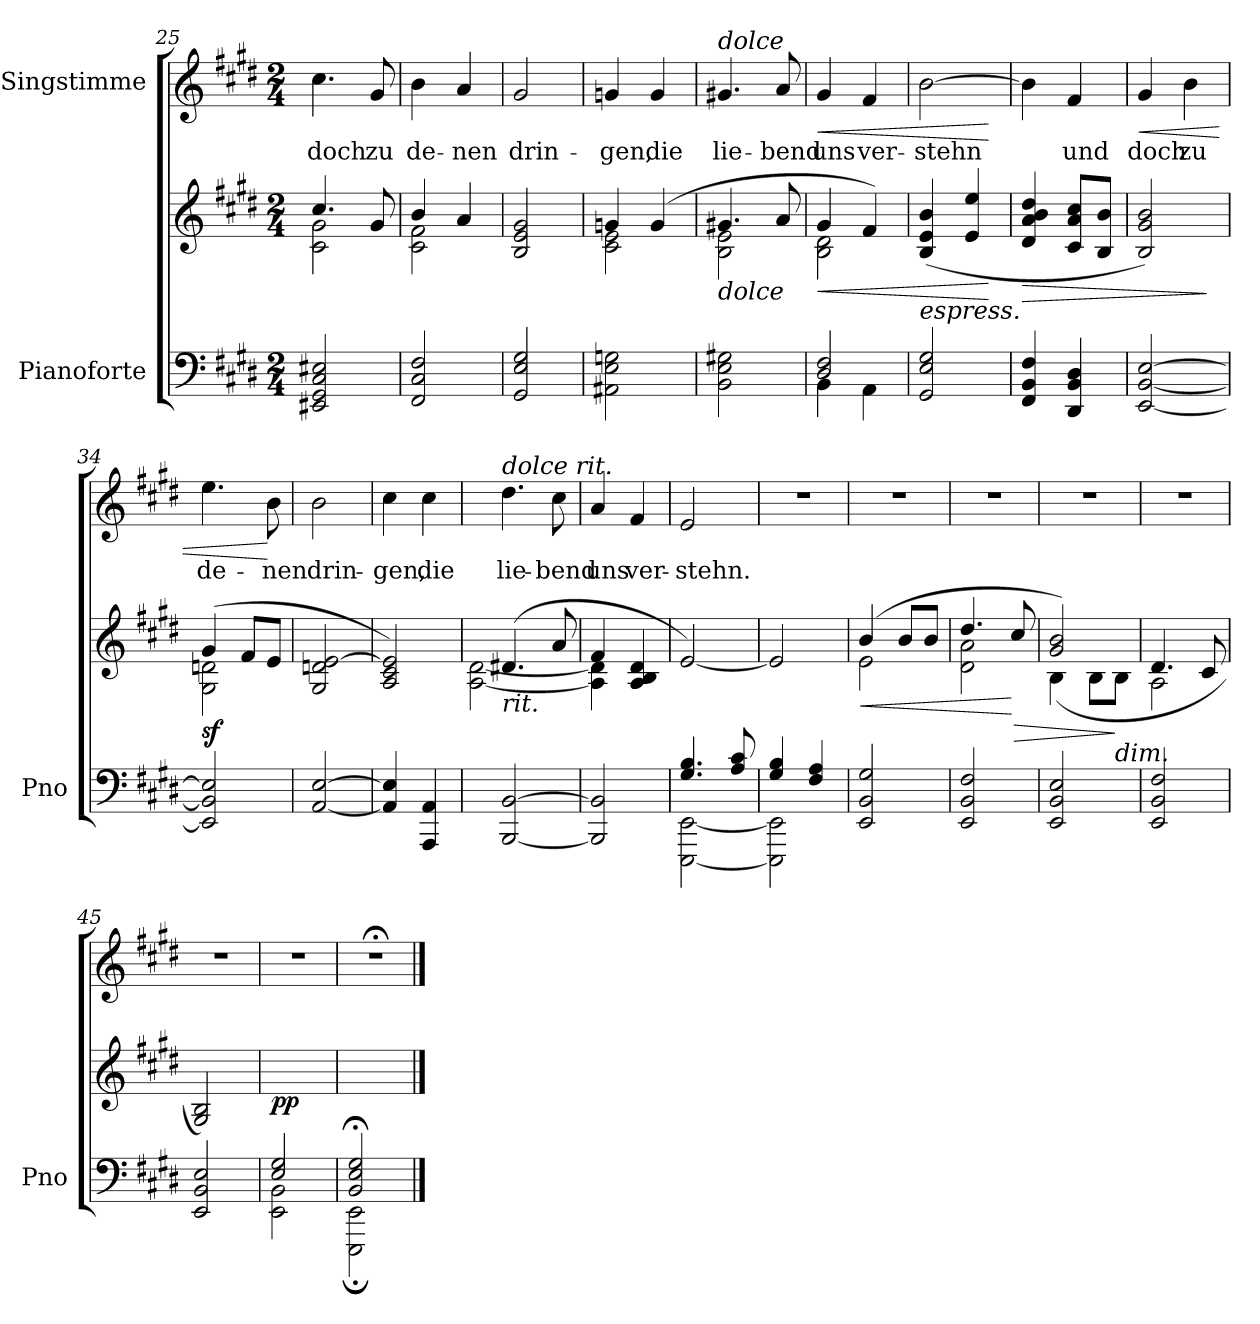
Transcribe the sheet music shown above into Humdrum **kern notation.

**kern	**kern	**dynam	**kern	**text	**dynam
*part2	*part2	*part2	*part1	*part1	*part1
*staff3	*staff2	*staff2/3	*staff1	*staff1	*staff1
*I"Pianoforte	*	*	*I"Singstimme	*	*
*I'Pno	*	*	*	*	*
*clefF4	*clefG2	*	*clefG2	*	*
*k[f#c#g#d#]	*k[f#c#g#d#]	*	*k[f#c#g#d#]	*	*
*M2/4	*M2/4	*	*M2/4	*	*
=25	=25	=25	=25	=25	=25
*	*^	*	*	*	*
!	!	!	!	!	!LO:LY:b	!
2EE#X/ 2GG#/ 2C#/ 2E#X/	4.cc#/	2c#\ 2g#\	.	4.cc#\	doch	.
!	!	!	!	!	!LO:LY:b	!
.	8g#/	.	.	8g#/	zu	.
!!LO:LB:g=z
=26	=26	=26	=26	=26	=26	=26
!	!	!	!	!	!LO:LY:b	!
2FF#/ 2C#/ 2F#/	4b/	2c#\ 2f#\	.	4b\	de-	.
!	!	!	!	!	!LO:LY:b	!
.	4a/	.	.	4a/	-nen	.
*	*v	*v	*	*	*	*
=27	=27	=27	=27	=27	=27
!	!	!	!	!LO:LY:b	!
2GG#/ 2E/ 2G#/	2B/ 2e/ 2g#/	.	2g#/	drin-	.
=28	=28	=28	=28	=28	=28
*	*^	*	*	*	*
!	!	!	!	!	!LO:LY:b	!
2AA#X\ 2E\ 2Gn\	4gn/	2c#\ 2e\	.	4gn/	-gen,	.
!	!	!	!	!	!LO:LY:b	!
.	(4g/	.	.	4g/	die	.
=29	=29	=29	=29	=29	=29	=29
!	!	!	!	!LO:TX:a:i:t=dolce	!	!
!	!LO:TX:b:i:t=dolce	!	!	!	!	!
!	!	!	!	!	!LO:LY:b	!
2BB\ 2E\ 2G#X\	4.g#X/	2B\ 2e\	.	4.g#X/	lie-	.
!	!	!	!	!	!LO:LY:b	!
.	8a/	.	.	8a/	-bend	.
=30	=30	=30	=30	=30	=30	=30
*^	*	*	*	*	*	*
!	!	!	!	!LO:HP:b	!	!LO:LY:b	!LO:HP:b
2D#/ 2F#/	4BB\	4g#/	2B\ 2d#\	<	4g#/	uns	<
!	!	!	!	!	!	!LO:LY:b	!
.	4AA\	4f#/)	.	.	4f#/	ver-	.
*	*	*v	*v	*	*	*	*
=31	=31	=31	=31	=31	=31	=31
!	!	!LO:TX:b:i:t=espress.	!	!	!	!
!	!	!	!	!	!LO:LY:b	!
*v	*v	*	*	*	*	*
2GG#/ 2E/ 2G#/	(>4B/ 4e/ 4b/	.	[2b\	-stehn	.
.	4e/ 4ee/	.	.	.	.
.	.	[	.	.	[
!!LO:LB:g=z
=32	=32	=32	=32	=32	=32
!	!	!LO:HP:b	!	!	!
4FF#/ 4BB/ 4F#/	4d#/ 4a/ 4b/ 4dd#/	>	4b\]	.	.
!	!	!	!	!LO:LY:b	!
4DD#/ 4BB/ 4D#/	8c#/ 8a/ 8cc#/L	.	4f#/	und	.
.	8B/ 8b/J	.	.	.	.
=33	=33	=33	=33	=33	=33
!	!	!	!	!LO:LY:b	!LO:HP:b
[2EE/ [2BB/ [2E/	2B/ 2g#/ 2b/)	.	4g#/	doch	<
!	!	!	!	!LO:LY:b	!
.	.	.	4b\	zu	.
.	.	]	.	.	.
=34	=34	=34	=34	=34	=34
*	*^	*	*	*	*
!	!	!	!LO:DY:b	!	!LO:LY:b	!
2EE/] 2BB/] 2E/]	(>4g#/	2G#\ 2dn\	sf	4.ee\	de-	.
.	8f#/L	.	.	.	.	.
!	!	!	!	!	!LO:LY:b	!
.	8e/J	.	.	8b\	-nen	[
*	*v	*v	*	*	*	*
=35	=35	=35	=35	=35	=35
!	!	!	!	!LO:LY:b	!
[2AA/ [2E/	2G#/ 2dn/ [2e/	.	2b\	drin-	.
=36	=36	=36	=36	=36	=36
!	!	!	!	!LO:LY:b	!
4AA/] 4E/]	2A/ 2c#/ 2e/])	.	4cc#\	-gen,	.
!	!	!	!	!LO:LY:b	!
4AAA/ 4AA/	.	.	4cc#\	die	.
=37	=37	=37	=37	=37	=37
*	*^	*	*	*	*
!	!	!	!	!LO:TX:a:i:t=dolce rit.	!	!
!	!LO:TX:b:i:t=rit.	!	!	!	!	!
!	!	!	!	!	!LO:LY:b	!
[2BBB/ [2BB/	(>4.d#X/	[2A\ [2d#\	.	4.dd#\	lie-	.
!	!	!	!	!	!LO:LY:b	!
.	8a/	.	.	8cc#\	-bend	.
=38	=38	=38	=38	=38	=38	=38
!	!	!	!	!	!LO:LY:b	!
2BBB/] 2BB/]	4f#/	4A\] 4d#\]	.	4a/	uns	.
!	!	!	!	!	!LO:LY:b	!
.	4A/ 4B/ 4d#/	4ryy	.	4f#/	ver-	.
!!LO:LB:g=z
=39	=39	=39	=39	=39	=39	=39
*^	*	*	*	*	*	*
!	!	!	!	!	!	!LO:LY:b	!
*	*	*v	*v	*	*	*	*
4.G#/ 4.B/	[2EEE\ [2EE\	[>2e/)	.	2e/	-stehn.	.
8A/ 8c#/	.	.	.	.	.	.
=40	=40	=40	=40	=40	=40	=40
4G#/ 4B/	2EEE\] 2EE\]	2e/]	.	2r	.	.
4F#/ 4A/	.	.	.	.	.	.
*v	*v	*	*	*	*	*
=41	=41	=41	=41	=41	=41
!	!	!LO:HP:b	!	!	!
*	*^	*	*	*	*
2EE/ 2BB/ 2G#/	(4b/	2e\	<	2r	.	.
.	8b/L	.	.	.	.	.
.	8b/J	.	.	.	.	.
=42	=42	=42	=42	=42	=42	=42
2EE/ 2BB/ 2F#/	4.dd#/	2d#\ 2a\	.	2r	.	.
!	!	!	!LO:HP:n=1:b	!	!	!
.	8cc#/	.	[ >	.	.	.
=43	=43	=43	=43	=43	=43	=43
2EE/ 2BB/ 2E/	2g#/ 2b/)	(>4B\	.	2r	.	.
.	.	8B\L	.	.	.	.
!	!	!LO:TX:b:i:t=dim.	!	!	!	!
.	.	8B\J	]	.	.	.
=44	=44	=44	=44	=44	=44	=44
2EE/ 2BB/ 2F#/	4.d#/	2A\	.	2r	.	.
.	8c#/	.	.	.	.	.
*	*v	*v	*	*	*	*
=45	=45	=45	=45	=45	=45
2EE/ 2BB/ 2E/	2G#/ 2B/)	.	2r	.	.
=46	=46	=46	=46	=46	=46
*^	*	*	*	*	*
!	!	!	!LO:DY:b	!	!	!
2E/ 2G#/	2EE\ 2BB\	2ryy	pp	2r	.	.
=47	=47	=47	=47	=47	=47	=47
2BB/;< 2E/;< 2G#/;<	2EEE\; 2EE\;	2ryy	.	2r;<	.	.
*v	*v	*	*	*	*	*
==	==	==	==	==	==
*-	*-	*-	*-	*-	*-
